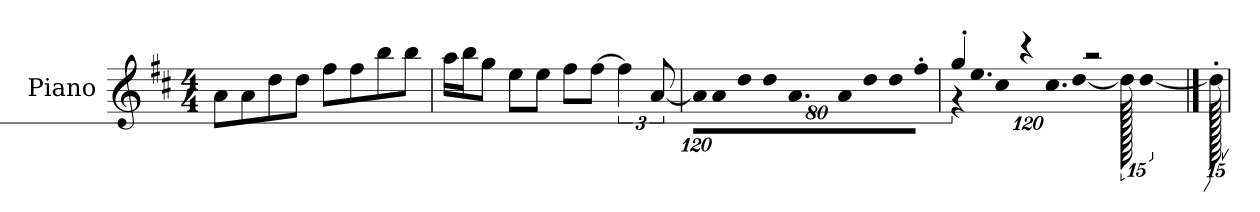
**kern
*part1
*staff1
*I"Piano
*I'P-no
*clefG2
*k[f#c#]
*M4/4
*MM90
=1
8a\L
8a\
8dd\
8dd\J
8ff#\L
8ff#\
8bb\
8bb\J
=2
16aa\LL
16bb\J
8gg\J
8ee\L
8ee\J
8ff#\L
[8ff#\J
6ff#\]
[12a/
=3
*Xbrackettup
!LO:N:vis=16
1920%107a\KL]
!LO:N:vis=8
640%71a\
!LO:N:vis=8
640%71dd\
!LO:N:vis=8
640%71dd\
9.a\
!LO:N:vis=8
640%71a\
!LO:N:vis=8
640%71dd\
!LO:N:vis=8
640%71dd\
!LO:N:vis=8
640%71ff#'\J
=4
*^
*	*brackettup
!	!LO:N:vis=32
4gg'/	640%23r
!	!LO:N:vis=16.
.	960%103ee\KL
!	!LO:N:vis=8
.	960%137cc#\
4r	.
!	!LO:N:vis=16.
.	960%103cc#\L
.	[384%41dd\J
2r	1920dd\]
.	[1920%959dd\
*v	*v
==5
1920dd'\]
=
*-
